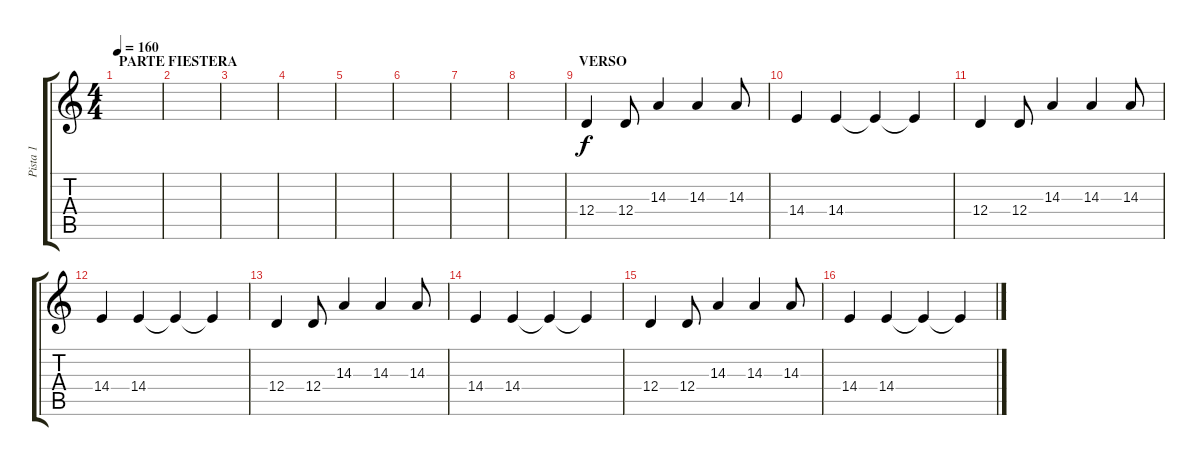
\track ("Pista 1" "Pista 1") {instrument koto}
\staff {score tabs}
\tuning (E4 B3 G3 D3 A2 E2) {hide}
\ts (4 4)
\section ("" "PARTE FIESTERA")
\tempo 160
\clef g2
\ks c
|
|
|
|
|
|
|
|
\section ("" "VERSO ")
12.4.4 12.4.8 14.3.4 14.3.4 14.3.8 |
14.4.4 14.4.4 14.4{t}.4 14.4{t}.4 |
12.4.4 12.4.8 14.3.4 14.3.4 14.3.8 |
14.4.4 14.4.4 14.4{t}.4 14.4{t}.4 |
12.4.4 12.4.8 14.3.4 14.3.4 14.3.8 |
14.4.4 14.4.4 14.4{t}.4 14.4{t}.4 |
12.4.4 12.4.8 14.3.4 14.3.4 14.3.8 |
14.4.4 14.4.4 14.4{t}.4 14.4{t}.4
